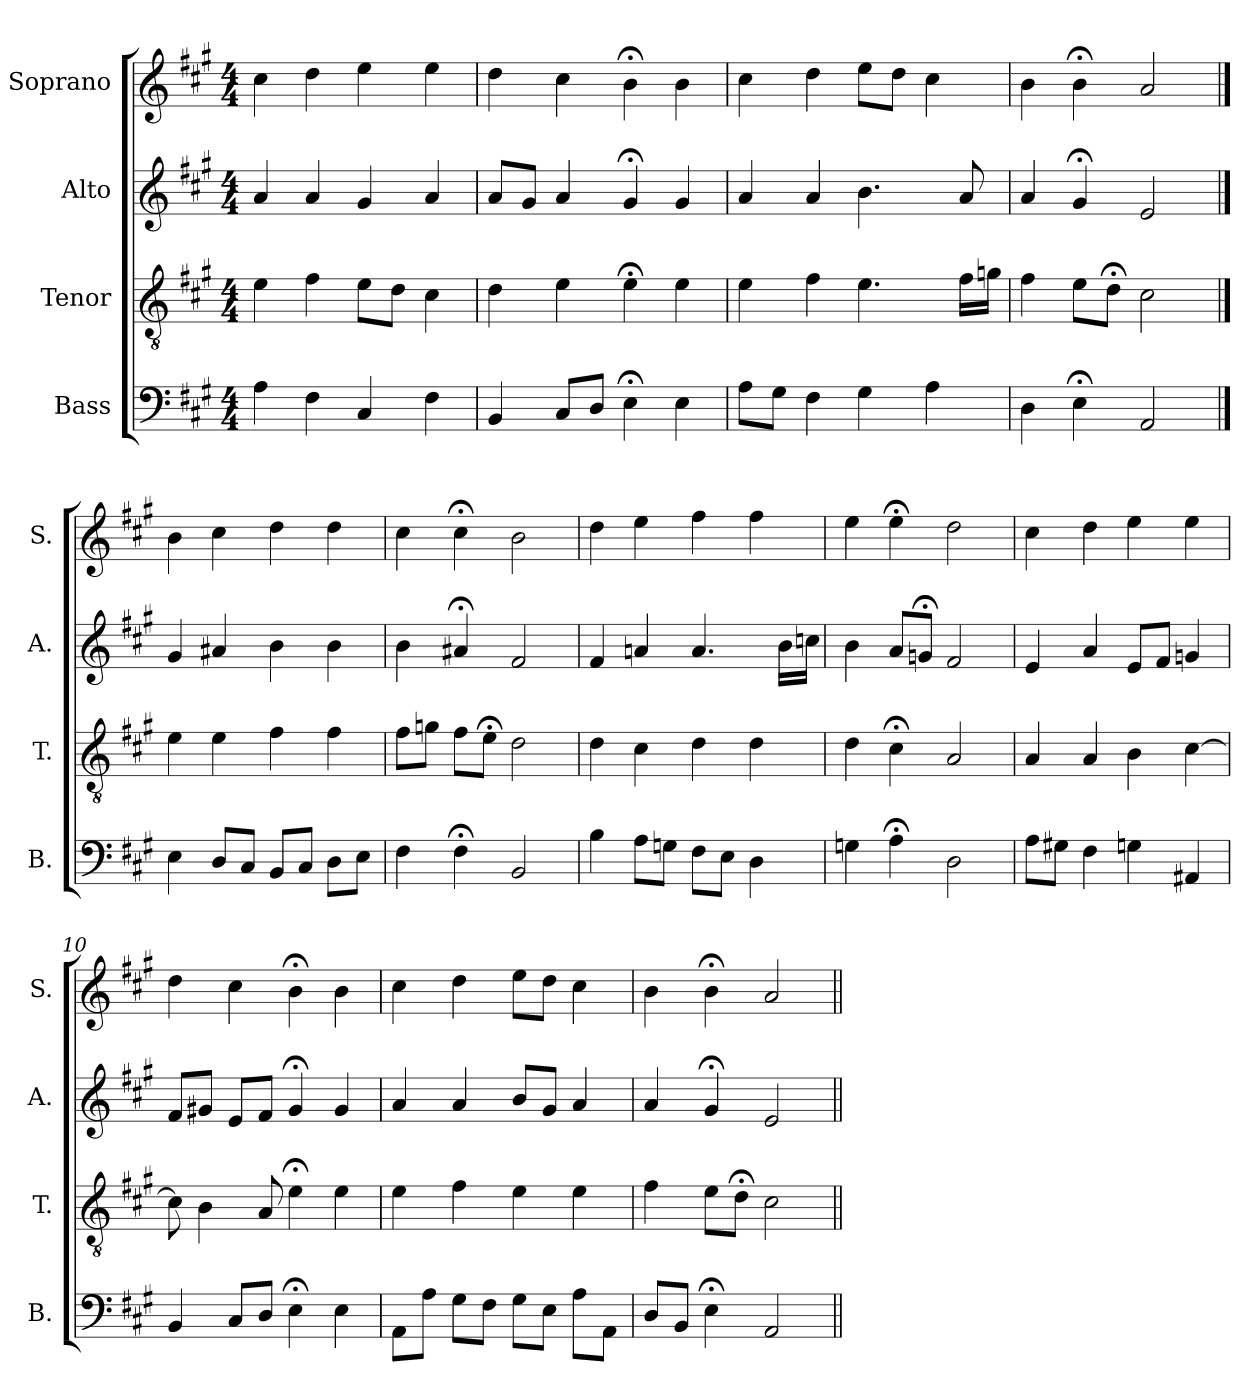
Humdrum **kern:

**kern	**kern	**kern	**kern
*part4	*part3	*part2	*part1
*staff4	*staff3	*staff2	*staff1
*I"Bass	*I"Tenor	*I"Alto	*I"Soprano
*I'B.	*I'T.	*I'A.	*I'S.
*clefF4	*clefGv2	*clefG2	*clefG2
*	*ITrd7c12	*	*
*k[f#c#g#]	*k[f#c#g#]	*k[f#c#g#]	*k[f#c#g#]
*A:	*A:	*A:	*A:
*M4/4	*M4/4	*M4/4	*M4/4
=1	=1	=1	=1
4A\	4E\	4a/	4cc#\
4F#\	4F#\	4a/	4dd\
4C#/	8E\L	4g#/	4ee\
.	8D\J	.	.
4F#\	4C#\	4a/	4ee\
=2	=2	=2	=2
4BB/	4D\	8a/L	4dd\
.	.	8g#/J	.
8C#/L	4E\	4a/	4cc#\
8D/J	.	.	.
4E;<\	4E;<\	4g#;</	4b;<\
4E\	4E\	4g#/	4b\
=3	=3	=3	=3
8A\L	4E\	4a/	4cc#\
8G#\J	.	.	.
4F#\	4F#\	4a/	4dd\
4G#\	4.E\	4.b\	8ee\L
.	.	.	8dd\J
4A\	.	.	4cc#\
.	16F#\LL	8a/	.
.	16Gn\JJ	.	.
=4	=4	=4	=4
4D\	4F#\	4a/	4b\
4E;<\	8E\L	4g#;</	4b;<\
.	8D;<\J	.	.
2AA/	2C#\	2e/	2a/
!!LO:LB:g=z
==5	==5	==5	==5
4E\	4E\	4g#/	4b\
8D/L	4E\	4a#X/	4cc#\
8C#/J	.	.	.
8BB/L	4F#\	4b\	4dd\
8C#/J	.	.	.
8D\L	4F#\	4b\	4dd\
8E\J	.	.	.
=6	=6	=6	=6
4F#\	8F#\L	4b\	4cc#\
.	8Gn\J	.	.
4F#;<\	8F#\L	4a#X;</	4cc#;<\
.	8E;<\J	.	.
2BB/	2D\	2f#/	2b\
=7	=7	=7	=7
4B\	4D\	4f#/	4dd\
8A\L	4C#\	4an/	4ee\
8Gn\J	.	.	.
8F#\L	4D\	4.a/	4ff#\
8E\J	.	.	.
4D\	4D\	.	4ff#\
.	.	16b\LL	.
.	.	16ccn\JJ	.
=8	=8	=8	=8
4Gn\	4D\	4b\	4ee\
4A;<\	4C#;<\	8a/L	4ee;<\
.	.	8gn;</J	.
2D\	2AA/	2f#/	2dd\
!!LO:PB:g=z
=9	=9	=9	=9
8A\L	4AA/	4e/	4cc#\
8G#X\J	.	.	.
4F#\	4AA/	4a/	4dd\
4Gn\	4BB\	8e/L	4ee\
.	.	8f#/J	.
4AA#X/	[4C#\	4gn/	4ee\
=10	=10	=10	=10
4BB/	8C#\]	8f#/L	4dd\
.	4BB\	8g#X/J	.
8C#/L	.	8e/L	4cc#\
8D/J	8AA/	8f#/J	.
4E;<\	4E;<\	4g#;</	4b;<\
4E\	4E\	4g#/	4b\
=11	=11	=11	=11
8AA\L	4E\	4a/	4cc#\
8A\J	.	.	.
8G#\L	4F#\	4a/	4dd\
8F#\J	.	.	.
8G#\L	4E\	8b/L	8ee\L
8E\J	.	8g#/J	8dd\J
8A\L	4E\	4a/	4cc#\
8AA\J	.	.	.
=12	=12	=12	=12
8D/L	4F#\	4a/	4b\
8BB/J	.	.	.
4E;<\	8E\L	4g#;</	4b;<\
.	8D;<\J	.	.
2AA/	2C#\	2e/	2a/
=||	=||	=||	=||
*-	*-	*-	*-
